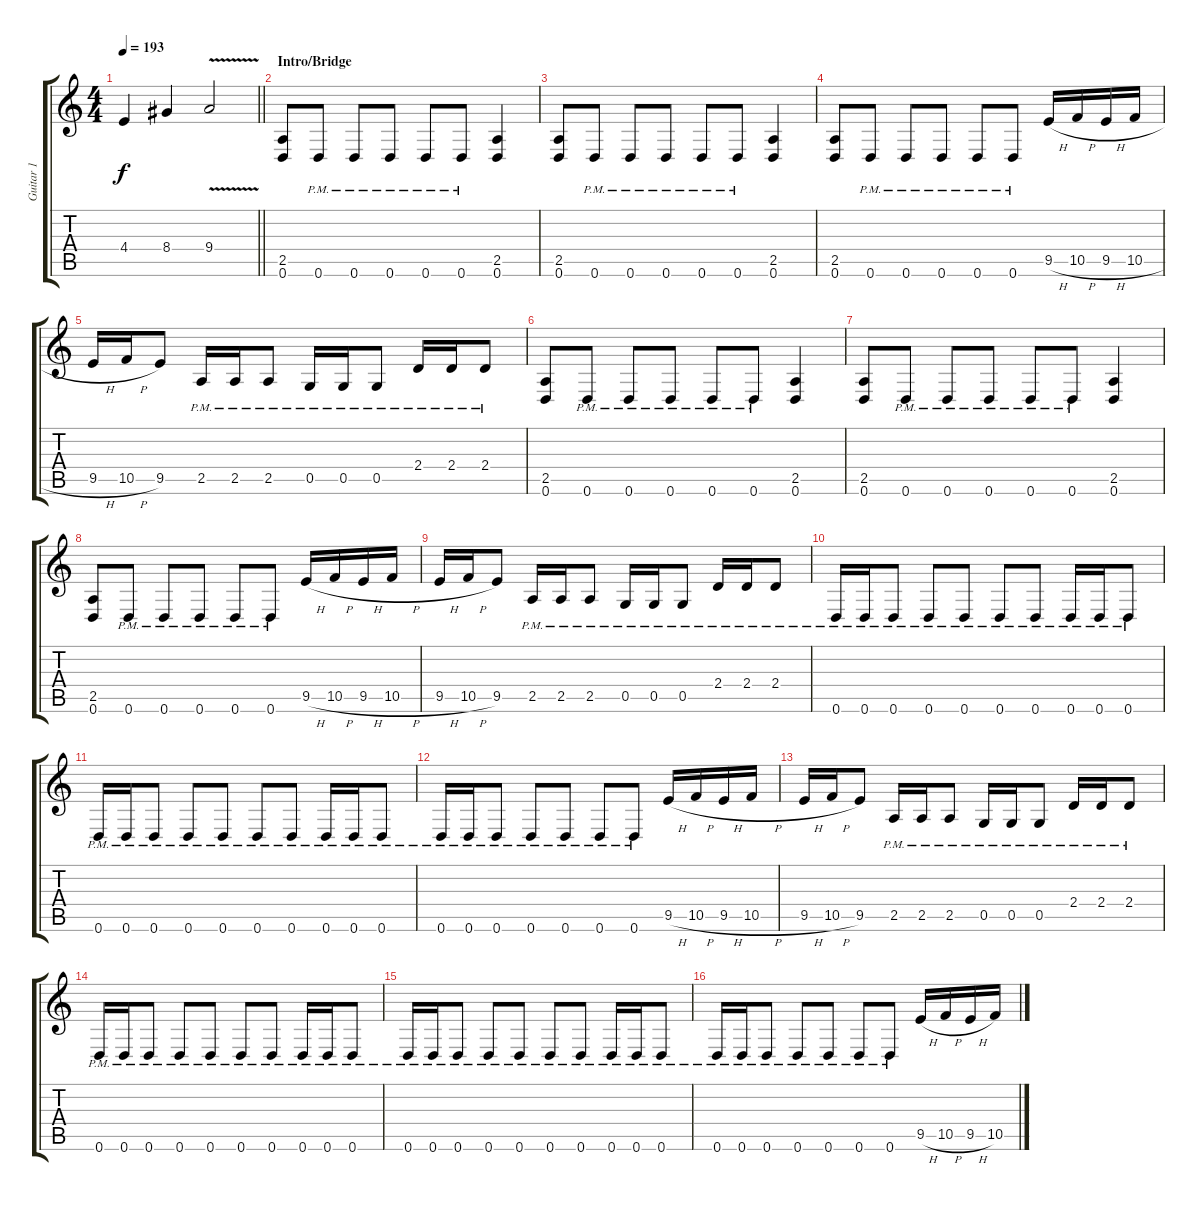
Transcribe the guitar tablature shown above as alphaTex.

\track ("Guitar 1" "Guitar 1") {instrument distortionguitar}
\staff {score tabs}
\tuning (D4 A3 F3 C3 G2 D2) {hide}
\ts (4 4)
\tempo 193
\clef g2
\barLineRight lightlight
\ks c
4.4{t}.4{dy f} 8.4.4 9.4{v}.2 |
\section ("" "Intro/Bridge")
(2.5 0.6).8{balance 3} 0.6{pm}.8 0.6{pm}.8 0.6{pm}.8 0.6{pm}.8 0.6{pm}.8 (2.5 0.6).4 |
(2.5 0.6).8 0.6{pm}.8 0.6{pm}.8 0.6{pm}.8 0.6{pm}.8 0.6{pm}.8 (2.5 0.6).4 |
(2.5 0.6).8 0.6{pm}.8 0.6{pm}.8 0.6{pm}.8 0.6{pm}.8 0.6{pm}.8 9.5{h}.16 10.5{h}.16 9.5{h}.16 10.5{h}.16 |
9.5{h}.16 10.5{h}.16 9.5.8 2.5{pm}.16 2.5{pm}.16 2.5{pm}.8 0.5{pm}.16 0.5{pm}.16 0.5{pm}.8 2.4{pm}.16 2.4{pm}.16 2.4{pm}.8 |
(2.5 0.6).8 0.6{pm}.8 0.6{pm}.8 0.6{pm}.8 0.6{pm}.8 0.6{pm}.8 (2.5 0.6).4 |
(2.5 0.6).8 0.6{pm}.8 0.6{pm}.8 0.6{pm}.8 0.6{pm}.8 0.6{pm}.8 (2.5 0.6).4 |
(2.5 0.6).8 0.6{pm}.8 0.6{pm}.8 0.6{pm}.8 0.6{pm}.8 0.6{pm}.8 9.5{h}.16 10.5{h}.16 9.5{h}.16 10.5{h}.16 |
9.5{h}.16 10.5{h}.16 9.5.8 2.5{pm}.16 2.5{pm}.16 2.5{pm}.8 0.5{pm}.16 0.5{pm}.16 0.5{pm}.8 2.4{pm}.16 2.4{pm}.16 2.4{pm}.8 |
0.6{pm}.16 0.6{pm}.16 0.6{pm}.8 0.6{pm}.8 0.6{pm}.8 0.6{pm}.8 0.6{pm}.8 0.6{pm}.16 0.6{pm}.16 0.6{pm}.8 |
0.6{pm}.16 0.6{pm}.16 0.6{pm}.8 0.6{pm}.8 0.6{pm}.8 0.6{pm}.8 0.6{pm}.8 0.6{pm}.16 0.6{pm}.16 0.6{pm}.8 |
0.6{pm}.16 0.6{pm}.16 0.6{pm}.8 0.6{pm}.8 0.6{pm}.8 0.6{pm}.8 0.6{pm}.8 9.5{h}.16 10.5{h}.16 9.5{h}.16 10.5{h}.16 |
9.5{h}.16 10.5{h}.16 9.5.8 2.5{pm}.16 2.5{pm}.16 2.5{pm}.8 0.5{pm}.16 0.5{pm}.16 0.5{pm}.8 2.4{pm}.16 2.4{pm}.16 2.4{pm}.8 |
0.6{pm}.16 0.6{pm}.16 0.6{pm}.8 0.6{pm}.8 0.6{pm}.8 0.6{pm}.8 0.6{pm}.8 0.6{pm}.16 0.6{pm}.16 0.6{pm}.8 |
0.6{pm}.16 0.6{pm}.16 0.6{pm}.8 0.6{pm}.8 0.6{pm}.8 0.6{pm}.8 0.6{pm}.8 0.6{pm}.16 0.6{pm}.16 0.6{pm}.8 |
0.6{pm}.16 0.6{pm}.16 0.6{pm}.8 0.6{pm}.8 0.6{pm}.8 0.6{pm}.8 0.6{pm}.8 9.5{h}.16 10.5{h}.16 9.5{h}.16 10.5{h}.16
